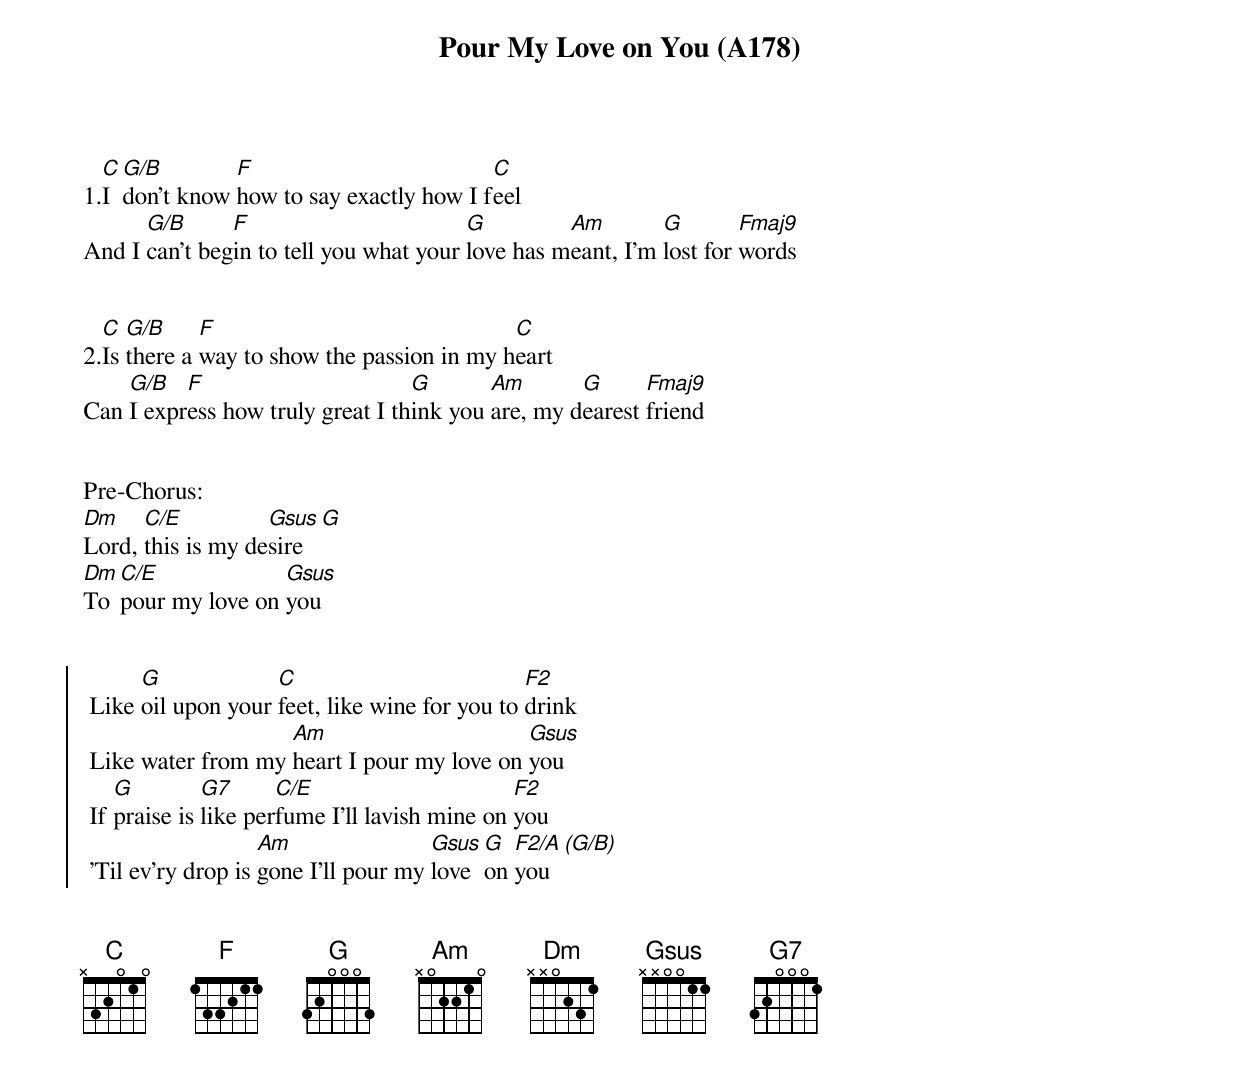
{title: Pour My Love on You (A178)}
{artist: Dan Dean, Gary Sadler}

1.[C]I [G/B]don't know [F]how to say exactly how I f[C]eel
And I [G/B]can't beg[F]in to tell you what your [G]love has m[Am]eant, I'm [G]lost for [Fmaj9]words


2.[C]Is [G/B]there a [F]way to show the passion in my h[C]eart
Can [G/B]I expr[F]ess how truly great I th[G]ink you [Am]are, my d[G]earest [Fmaj9]friend


Pre-Chorus:
[Dm]Lord, [C/E]this is my de[Gsus]sire [G]
[Dm]To [C/E]pour my love on [Gsus]you


{soc}
 Like [G]oil upon your [C]feet, like wine for you to [F2]drink
 Like water from my [Am]heart I pour my love on [Gsus]you
 If [G]praise is [G7]like per[C/E]fume I'll lavish mine on [F2]you
 'Til ev'ry drop is [Am]gone I'll pour my [Gsus]love [G]on [F2/A]you [(G/B)]
 {eoc}


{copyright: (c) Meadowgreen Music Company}
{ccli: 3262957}
